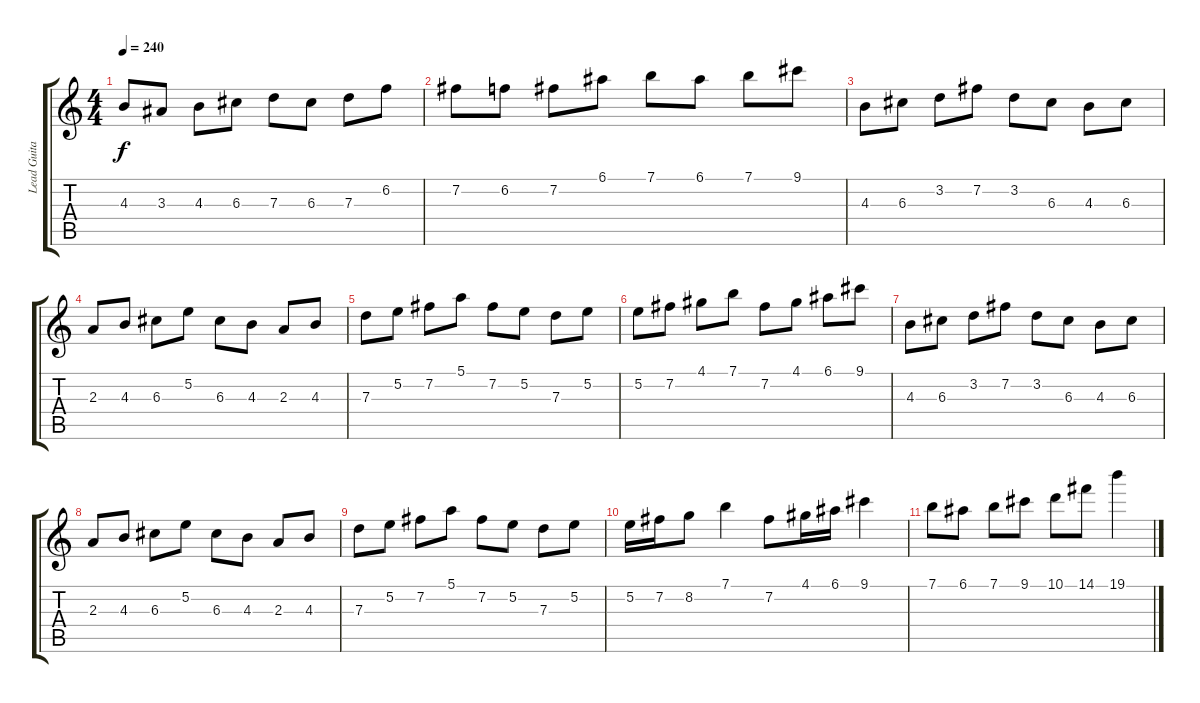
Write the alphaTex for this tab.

\track ("Lead Guitar" "Lead Guita") {instrument overdrivenguitar}
\staff {score tabs}
\tuning (E4 B3 G3 D3 A2 E2) {hide}
\ts (4 4)
\tempo 240
\clef g2
\ks c
4.3.8{dy f instrument overdrivenguitar} 3.3.8 4.3.8 6.3.8 7.3.8 6.3.8 7.3.8 6.2.8 |
7.2.8 6.2.8 7.2.8 6.1.8 7.1.8 6.1.8 7.1.8 9.1.8 |
4.3.8 6.3.8 3.2.8 7.2.8 3.2.8 6.3.8 4.3.8 6.3.8 |
2.3.8 4.3.8 6.3.8 5.2.8 6.3.8 4.3.8 2.3.8 4.3.8 |
7.3.8 5.2.8 7.2.8 5.1.8 7.2.8 5.2.8 7.3.8 5.2.8 |
5.2.8 7.2.8 4.1.8 7.1.8 7.2.8 4.1.8 6.1.8 9.1.8 |
4.3.8 6.3.8 3.2.8 7.2.8 3.2.8 6.3.8 4.3.8 6.3.8 |
2.3.8 4.3.8 6.3.8 5.2.8 6.3.8 4.3.8 2.3.8 4.3.8 |
7.3.8 5.2.8 7.2.8 5.1.8 7.2.8 5.2.8 7.3.8 5.2.8 |
5.2.16 7.2.16 8.2.8 7.1.4 7.2.8 4.1.16 6.1.16 9.1.4 |
7.1.8 6.1.8 7.1.8 9.1.8 10.1.8 14.1.8 19.1.4
